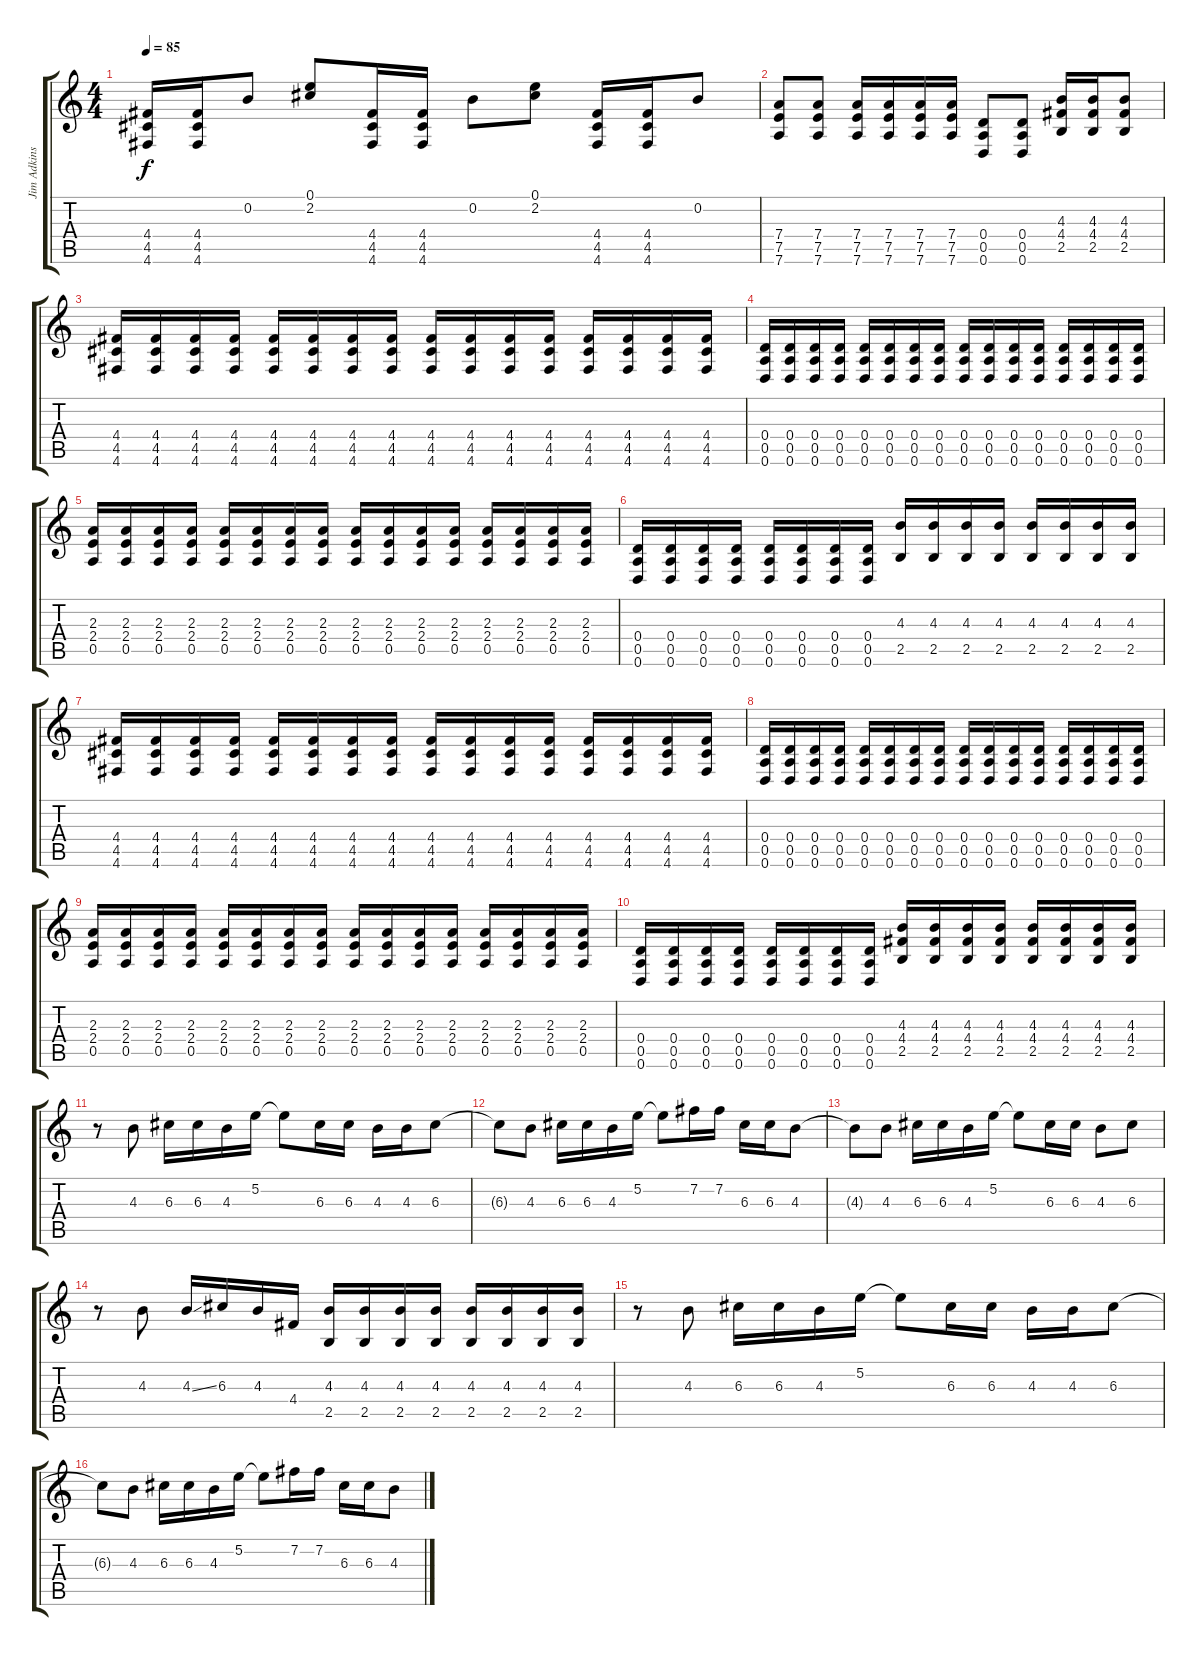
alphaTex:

\track ("Jim Adkins" "Jim Adkins") {instrument distortionguitar}
\staff {score tabs}
\tuning (E4 B3 G3 D3 A2 D2) {hide}
\ts (4 4)
\tempo 85
\clef g2
\ks c
(4.4 4.5 4.6).16{dy f} (4.4 4.5 4.6).16 0.2.8 (0.1 2.2).8 (4.4 4.5 4.6).16 (4.4 4.5 4.6).16 0.2.8 (0.1 2.2).8 (4.4 4.5 4.6).16 (4.4 4.5 4.6).16 0.2.8 |
(7.4 7.5 7.6).8 (7.4 7.5 7.6).8 (7.4 7.5 7.6).16 (7.4 7.5 7.6).16 (7.4 7.5 7.6).16 (7.4 7.5 7.6).16 (0.4 0.5 0.6).8 (0.4 0.5 0.6).8 (4.3 4.4 2.5).16 (4.3 4.4 2.5).16 (4.3 4.4 2.5).8 |
(4.4 4.5 4.6).16 (4.4 4.5 4.6).16 (4.4 4.5 4.6).16 (4.4 4.5 4.6).16 (4.4 4.5 4.6).16 (4.4 4.5 4.6).16 (4.4 4.5 4.6).16 (4.4 4.5 4.6).16 (4.4 4.5 4.6).16 (4.4 4.5 4.6).16 (4.4 4.5 4.6).16 (4.4 4.5 4.6).16 (4.4 4.5 4.6).16 (4.4 4.5 4.6).16 (4.4 4.5 4.6).16 (4.4 4.5 4.6).16 |
(0.4 0.5 0.6).16 (0.4 0.5 0.6).16 (0.4 0.5 0.6).16 (0.4 0.5 0.6).16 (0.4 0.5 0.6).16 (0.4 0.5 0.6).16 (0.4 0.5 0.6).16 (0.4 0.5 0.6).16 (0.4 0.5 0.6).16 (0.4 0.5 0.6).16 (0.4 0.5 0.6).16 (0.4 0.5 0.6).16 (0.4 0.5 0.6).16 (0.4 0.5 0.6).16 (0.4 0.5 0.6).16 (0.4 0.5 0.6).16 |
(2.3 2.4 0.5).16 (2.3 2.4 0.5).16 (2.3 2.4 0.5).16 (2.3 2.4 0.5).16 (2.3 2.4 0.5).16 (2.3 2.4 0.5).16 (2.3 2.4 0.5).16 (2.3 2.4 0.5).16 (2.3 2.4 0.5).16 (2.3 2.4 0.5).16 (2.3 2.4 0.5).16 (2.3 2.4 0.5).16 (2.3 2.4 0.5).16 (2.3 2.4 0.5).16 (2.3 2.4 0.5).16 (2.3 2.4 0.5).16 |
(0.4 0.5 0.6).16 (0.4 0.5 0.6).16 (0.4 0.5 0.6).16 (0.4 0.5 0.6).16 (0.4 0.5 0.6).16 (0.4 0.5 0.6).16 (0.4 0.5 0.6).16 (0.4 0.5 0.6).16 (4.3 2.5).16 (4.3 2.5).16 (4.3 2.5).16 (4.3 2.5).16 (4.3 2.5).16 (4.3 2.5).16 (4.3 2.5).16 (4.3 2.5).16 |
(4.4 4.5 4.6).16 (4.4 4.5 4.6).16 (4.4 4.5 4.6).16 (4.4 4.5 4.6).16 (4.4 4.5 4.6).16 (4.4 4.5 4.6).16 (4.4 4.5 4.6).16 (4.4 4.5 4.6).16 (4.4 4.5 4.6).16 (4.4 4.5 4.6).16 (4.4 4.5 4.6).16 (4.4 4.5 4.6).16 (4.4 4.5 4.6).16 (4.4 4.5 4.6).16 (4.4 4.5 4.6).16 (4.4 4.5 4.6).16 |
(0.4 0.5 0.6).16 (0.4 0.5 0.6).16 (0.4 0.5 0.6).16 (0.4 0.5 0.6).16 (0.4 0.5 0.6).16 (0.4 0.5 0.6).16 (0.4 0.5 0.6).16 (0.4 0.5 0.6).16 (0.4 0.5 0.6).16 (0.4 0.5 0.6).16 (0.4 0.5 0.6).16 (0.4 0.5 0.6).16 (0.4 0.5 0.6).16 (0.4 0.5 0.6).16 (0.4 0.5 0.6).16 (0.4 0.5 0.6).16 |
(2.3 2.4 0.5).16 (2.3 2.4 0.5).16 (2.3 2.4 0.5).16 (2.3 2.4 0.5).16 (2.3 2.4 0.5).16 (2.3 2.4 0.5).16 (2.3 2.4 0.5).16 (2.3 2.4 0.5).16 (2.3 2.4 0.5).16 (2.3 2.4 0.5).16 (2.3 2.4 0.5).16 (2.3 2.4 0.5).16 (2.3 2.4 0.5).16 (2.3 2.4 0.5).16 (2.3 2.4 0.5).16 (2.3 2.4 0.5).16 |
(0.4 0.5 0.6).16 (0.4 0.5 0.6).16 (0.4 0.5 0.6).16 (0.4 0.5 0.6).16 (0.4 0.5 0.6).16 (0.4 0.5 0.6).16 (0.4 0.5 0.6).16 (0.4 0.5 0.6).16 (4.3 4.4 2.5).16 (4.3 4.4 2.5).16 (4.3 4.4 2.5).16 (4.3 4.4 2.5).16 (4.3 4.4 2.5).16 (4.3 4.4 2.5).16 (4.3 4.4 2.5).16 (4.3 4.4 2.5).16 |
r.8 4.3.8 6.3.16 6.3.16 4.3.16 5.2.16 5.2{t}.8 6.3.16 6.3.16 4.3.16 4.3.16 6.3.8 |
6.3{t}.8 4.3.8 6.3.16 6.3.16 4.3.16 5.2.16 5.2{t}.8 7.2.16 7.2.16 6.3.16 6.3.16 4.3.8 |
4.3{t}.8 4.3.8 6.3.16 6.3.16 4.3.16 5.2.16 5.2{t}.8 6.3.16 6.3.16 4.3.8 6.3.8 |
r.8 4.3.8 4.3{ss}.16 6.3.16 4.3.16 4.4.16 (4.3 2.5).16 (4.3 2.5).16 (4.3 2.5).16 (4.3 2.5).16 (4.3 2.5).16 (4.3 2.5).16 (4.3 2.5).16 (4.3 2.5).16 |
r.8 4.3.8 6.3.16 6.3.16 4.3.16 5.2.16 5.2{t}.8 6.3.16 6.3.16 4.3.16 4.3.16 6.3.8 |
6.3{t}.8 4.3.8 6.3.16 6.3.16 4.3.16 5.2.16 5.2{t}.8 7.2.16 7.2.16 6.3.16 6.3.16 4.3.8
